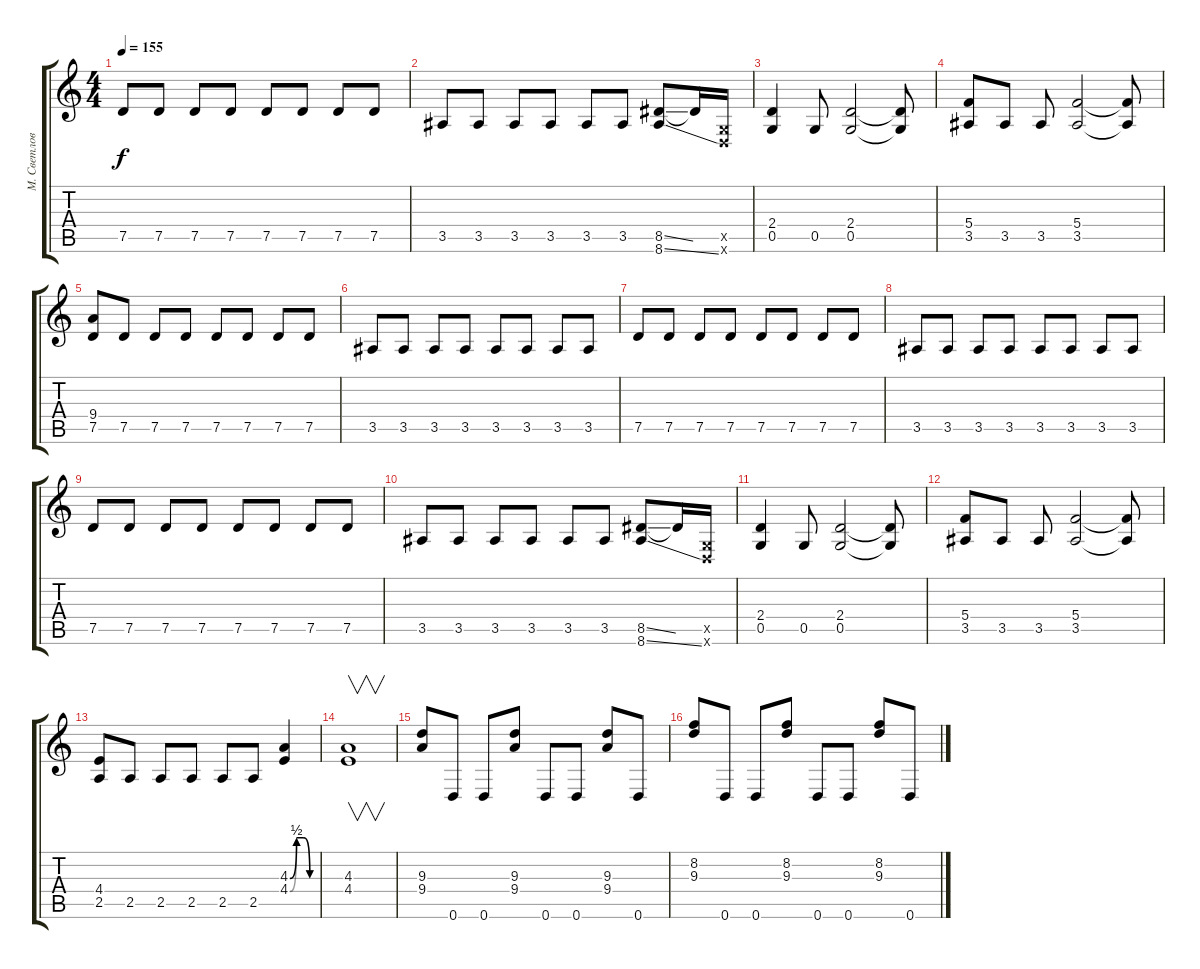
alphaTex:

\track ("М. Светлов" "М. Светлов") {instrument distortionguitar}
\staff {score tabs}
\tuning (D4 A3 F3 C3 G2 D2) {hide}
\ts (4 4)
\tempo 155
\clef g2
\ks c
7.5.8{dy f} 7.5.8 7.5.8 7.5.8 7.5.8 7.5.8 7.5.8 7.5.8 |
3.5.8 3.5.8 3.5.8 3.5.8 3.5.8 3.5.8 (8.5{ss} 8.6{ss}).8 8.5{t}.16 (0.5{x} 0.6{x}).16 |
(2.4 0.5).4 0.5.8 (2.4 0.5).2 (2.4{t} 0.5{t}).8 |
(5.4 3.5).8 3.5.8 3.5.8 (5.4 3.5).2 (5.4{t} 3.5{t}).8 |
(9.4 7.5).8 7.5.8 7.5.8 7.5.8 7.5.8 7.5.8 7.5.8 7.5.8 |
3.5.8 3.5.8 3.5.8 3.5.8 3.5.8 3.5.8 3.5.8 3.5.8 |
7.5.8 7.5.8 7.5.8 7.5.8 7.5.8 7.5.8 7.5.8 7.5.8 |
3.5.8 3.5.8 3.5.8 3.5.8 3.5.8 3.5.8 3.5.8 3.5.8 |
7.5.8 7.5.8 7.5.8 7.5.8 7.5.8 7.5.8 7.5.8 7.5.8 |
3.5.8 3.5.8 3.5.8 3.5.8 3.5.8 3.5.8 (8.5{ss} 8.6{ss}).8 8.5{t}.16 (0.5{x} 0.6{x}).16 |
(2.4 0.5).4 0.5.8 (2.4 0.5).2 (2.4{t} 0.5{t}).8 |
(5.4 3.5).8 3.5.8 3.5.8 (5.4 3.5).2 (5.4{t} 3.5{t}).8 |
(4.4 2.5).8 2.5.8 2.5.8 2.5.8 2.5.8 2.5.8 (4.3{be (custom 0 0 15 2 30 2 45 0 60 0)} 4.4{be (custom 0 0 15 2 30 2 45 0 60 0)}).4 |
(4.3 4.4).1{v} |
(9.3 9.4).8 0.6.8 0.6.8 (9.3 9.4).8 0.6.8 0.6.8 (9.3 9.4).8 0.6.8 |
(8.2 9.3).8 0.6.8 0.6.8 (8.2 9.3).8 0.6.8 0.6.8 (8.2 9.3).8 0.6.8
